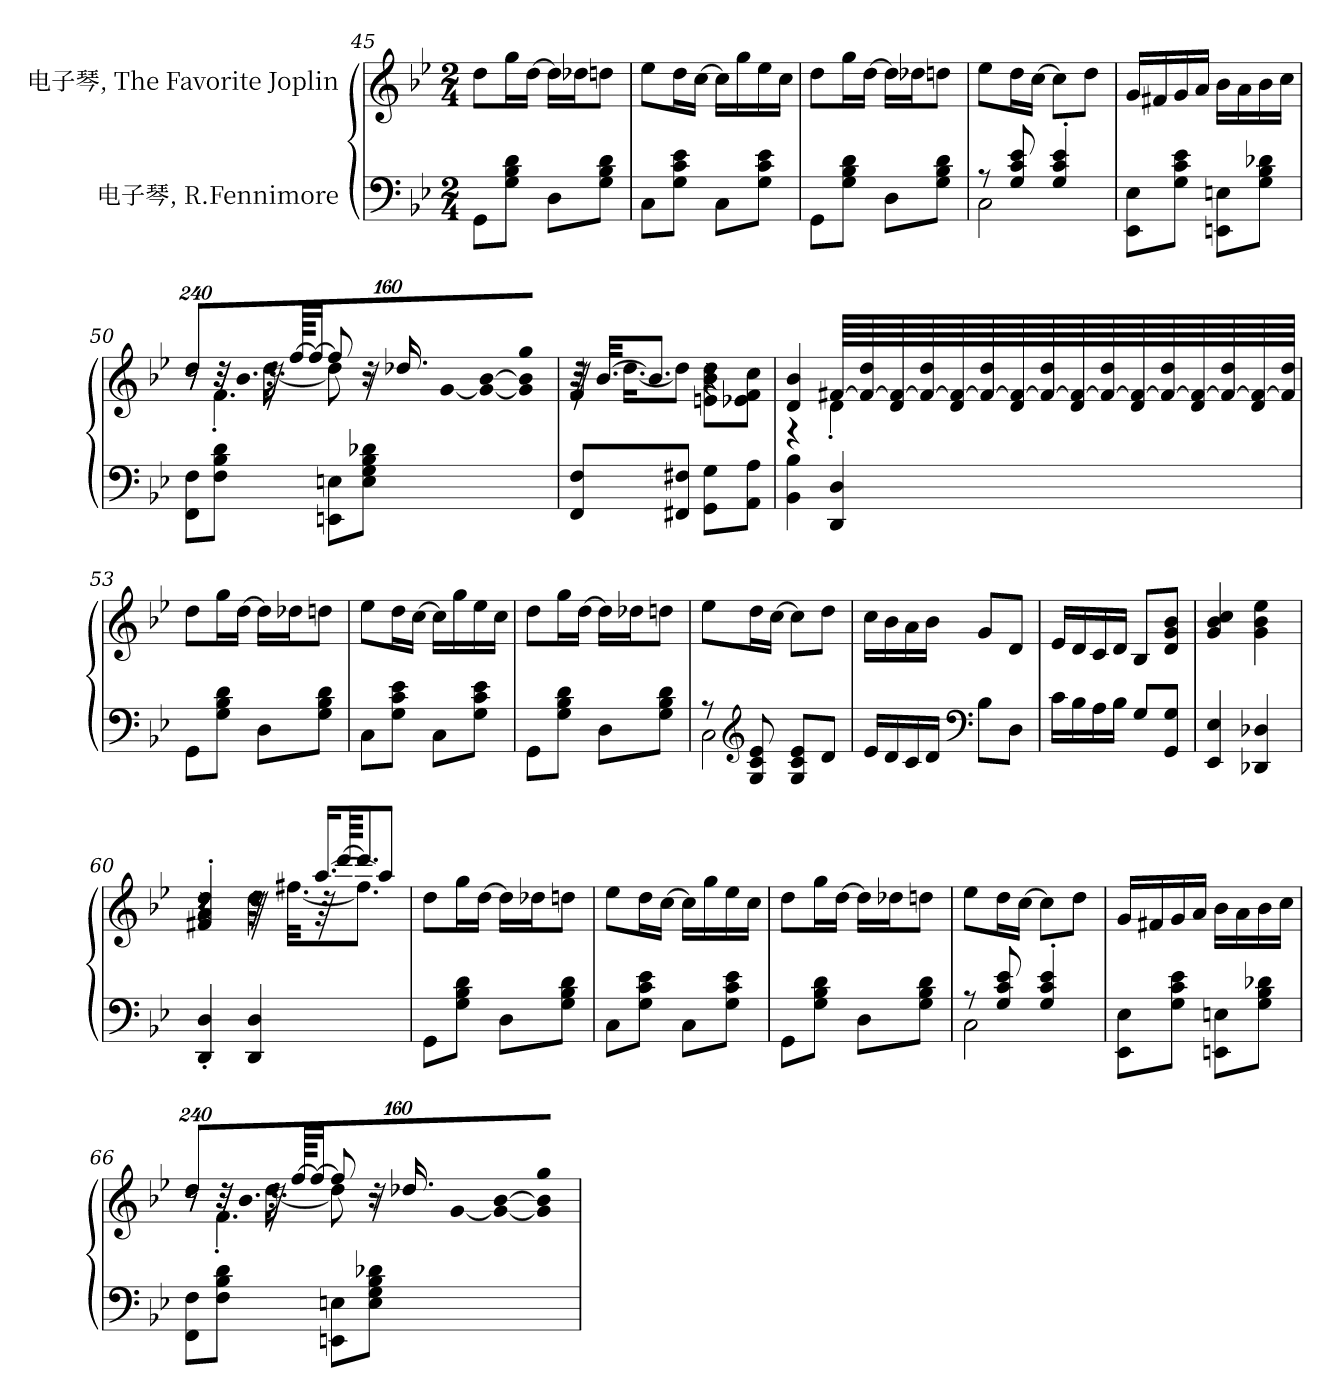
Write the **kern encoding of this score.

**kern	**kern
*part2	*part1
*staff2	*staff1
*I"电子琴, R.Fennimore	*I"电子琴, The Favorite Joplin
*clefF4	*clefG2
*k[b-e-]	*k[b-e-]
*M2/4	*M2/4
=45	=45
8GG\L	8dd\L
8G\ 8B-\ 8d\J	16gg\L
.	[16dd\JJ
8D\L	16dd\LL]
.	16dd-X\J
8G\ 8B-\ 8d\J	8ddn\J
=46	=46
8C\L	8ee-\L
8G\ 8c\ 8e-\J	16dd\L
.	[16cc\JJ
8C\L	16cc\LL]
.	16gg\
8G\ 8c\ 8e-\J	16ee-\
.	16cc\JJ
!!LO:LB:g=z
=47	=47
8GG\L	8dd\L
8G\ 8B-\ 8d\J	16gg\L
.	[16dd\JJ
8D\L	16dd\LL]
.	16dd-X\J
8G\ 8B-\ 8d\J	8ddn\J
=48	=48
*^	*
8r	2C\	8ee-\L
8G/ 8c/ 8e-/	.	16dd\L
.	.	[16cc\JJ
4G/' 4c/' 4e-/'	.	8cc\L]
.	.	8dd\J
*v	*v	*
=49	=49
8EE-\ 8E-\L	16g/LL
.	16f#X/
8G\ 8c\ 8e-\J	16g/
.	16a/JJ
8EEn\ 8En\L	16b-\LL
.	16a\
8G\ 8B-\ 8d-X\J	16b-\
.	16cc\JJ
=50	=50
*	*^
*	*	*^
*	*	*	*Xbrackettup
!	!	!	!LO:N:vis=8
*	*	*	*^
8FF\ 8F\L	8r	8r	960%137dd/L	8r
8F\ 8B-\ 8d\J	32r	32r	.	4.f'\
!	!	!	!LO:N:vis=4.	!
.	.	.	640%137b-/	.
.	64r	[16.dd\	.	.
.	[64ff/KKLL	.	.	.
.	16ff/JJ_	.	.	.
8EEn\ 8En\L	8ff/]	8dd\]	.	.
.	.	.	1920ryy	.
!	!	!	!LO:N:vis=32	!
.	.	.	[640%23g/LL	.
8E\ 8G\ 8B-\ 8d-X\J	32r	8r	.	.
!	!	!	!LO:N:vis=32	!
.	.	.	640%23g/_ [640%23b-/J	.
.	16.dd-X/	.	.	.
!	!	!	!LO:N:vis=16	!
.	.	.	1920%137g/] 1920%137b-/] 1920%137gg/JJ	.
1920ryy	1920ryy	1920ryy	.	1920ryy
*	*	*	*v	*v
!!LO:LB:g=z
=51	=51	=51	=51
8FF/ 8F/L	64r	32r	4f/
.	[32.b-/KKL	.	.
.	.	[16.dd\KL	.
.	8.b-/J]	.	.
8FF#X/ 8F#X/J	.	8dd\J]	.
8GG\ 8G\L	4r	8en\ 8b-\ 8dd\L	4r
8AA\ 8A\J	.	8e-X\ 8f\ 8cc\J	.
*	*	*v	*v
=52	=52	=52
4BB-\ 4B-\	4d/ 4b-/	4r
4DD/ 4D/	[64f#X/LLLL	4d'\
.	64f#/_ 64dd/	.
.	64d/ 64f#/_	.
.	64f#/_ 64dd/	.
.	64d/ 64f#/_	.
.	64f#/_ 64dd/	.
.	64d/ 64f#/_	.
.	64f#/_ 64dd/	.
.	64d/ 64f#/_	.
.	64f#/_ 64dd/	.
.	64d/ 64f#/_	.
.	64f#/_ 64dd/	.
.	64d/ 64f#/_	.
.	64f#/_ 64dd/	.
.	64d/ 64f#/_	.
.	64f#/] 64dd/JJJJ	.
*	*v	*v
!!LO:PB:g=z
=53	=53
8GG\L	8dd\L
8G\ 8B-\ 8d\J	16gg\L
.	[16dd\JJ
8D\L	16dd\LL]
.	16dd-X\J
8G\ 8B-\ 8d\J	8ddn\J
=54	=54
8C\L	8ee-\L
8G\ 8c\ 8e-\J	16dd\L
.	[16cc\JJ
8C\L	16cc\LL]
.	16gg\
8G\ 8c\ 8e-\J	16ee-\
.	16cc\JJ
=55	=55
8GG\L	8dd\L
8G\ 8B-\ 8d\J	16gg\L
.	[16dd\JJ
8D\L	16dd\LL]
.	16dd-X\J
8G\ 8B-\ 8d\J	8ddn\J
=56	=56
*^	*
8r	2C\	8ee-\L
*clefG2	*	*
8G/ 8c/ 8e-/	.	16dd\L
.	.	[16cc\JJ
8G/ 8c/ 8e-/L	.	8cc\L]
8d/J	.	8dd\J
*v	*v	*
=57	=57
16e-/LL	16cc\LL
16d/	16b-\
16c/	16a\
16d/JJ	16b-\JJ
*clefF4	*
8B-\L	8g/L
8D\J	8d/J
!!LO:LB:g=z
=58	=58
16c\LL	16e-/LL
16B-\	16d/
16A\	16c/
16B-\JJ	16d/JJ
8G/L	8B-/L
8GG/ 8G/J	8d/ 8g/ 8b-/J
=59	=59
4EE-/ 4E-/	4g/ 4b-/ 4cc/
4DD-X/ 4D-X/	4g\ 4b-\ 4ee-\
=60	=60
*	*^
*	*	*^
*	*	*	*^
4DD/' 4D/'	4r	4r	4f#X/' 4a/' 4dd/'	4r
4DD/ 4D/	32r	64r	32r	4dd\
.	.	[32.ff#X\KKL	.	.
.	[16.aa/KL	.	64r	.
.	.	.	[64ddd/KKKL	.
.	.	8.ff#\J]	8.ddd/J]	.
.	8aa/J]	.	.	.
*	*v	*v	*v	*v
=61	=61
8GG\L	8dd\L
8G\ 8B-\ 8d\J	16gg\L
.	[16dd\JJ
8D\L	16dd\LL]
.	16dd-X\J
8G\ 8B-\ 8d\J	8ddn\J
=62	=62
8C\L	8ee-\L
8G\ 8c\ 8e-\J	16dd\L
.	[16cc\JJ
8C\L	16cc\LL]
.	16gg\
8G\ 8c\ 8e-\J	16ee-\
.	16cc\JJ
!!LO:LB:g=z
=63	=63
8GG\L	8dd\L
8G\ 8B-\ 8d\J	16gg\L
.	[16dd\JJ
8D\L	16dd\LL]
.	16dd-X\J
8G\ 8B-\ 8d\J	8ddn\J
=64	=64
*^	*
8r	2C\	8ee-\L
8G/ 8c/ 8e-/	.	16dd\L
.	.	[16cc\JJ
4G/' 4c/' 4e-/'	.	8cc\L]
.	.	8dd\J
*v	*v	*
=65	=65
8EE-\ 8E-\L	16g/LL
.	16f#X/
8G\ 8c\ 8e-\J	16g/
.	16a/JJ
8EEn\ 8En\L	16b-\LL
.	16a\
8G\ 8B-\ 8d-X\J	16b-\
.	16cc\JJ
=66	=66
*	*^
*	*	*^
!	!	!	!LO:N:vis=8
*	*	*	*^
8FF\ 8F\L	8r	8r	960%137dd/L	8r
8F\ 8B-\ 8d\J	32r	32r	.	4.f'\
!	!	!	!LO:N:vis=4.	!
.	.	.	640%137b-/	.
.	64r	[16.dd\	.	.
.	[64ff/KKLL	.	.	.
.	16ff/JJ_	.	.	.
8EEn\ 8En\L	8ff/]	8dd\]	.	.
.	.	.	1920ryy	.
!	!	!	!LO:N:vis=32	!
.	.	.	[640%23g/LL	.
8E\ 8G\ 8B-\ 8d-X\J	32r	8r	.	.
!	!	!	!LO:N:vis=32	!
.	.	.	640%23g/_ [640%23b-/J	.
.	16.dd-X/	.	.	.
!	!	!	!LO:N:vis=16	!
.	.	.	1920%137g/] 1920%137b-/] 1920%137gg/JJ	.
1920ryy	1920ryy	1920ryy	.	1920ryy
*	*v	*v	*v	*v
=	=
*-	*-
